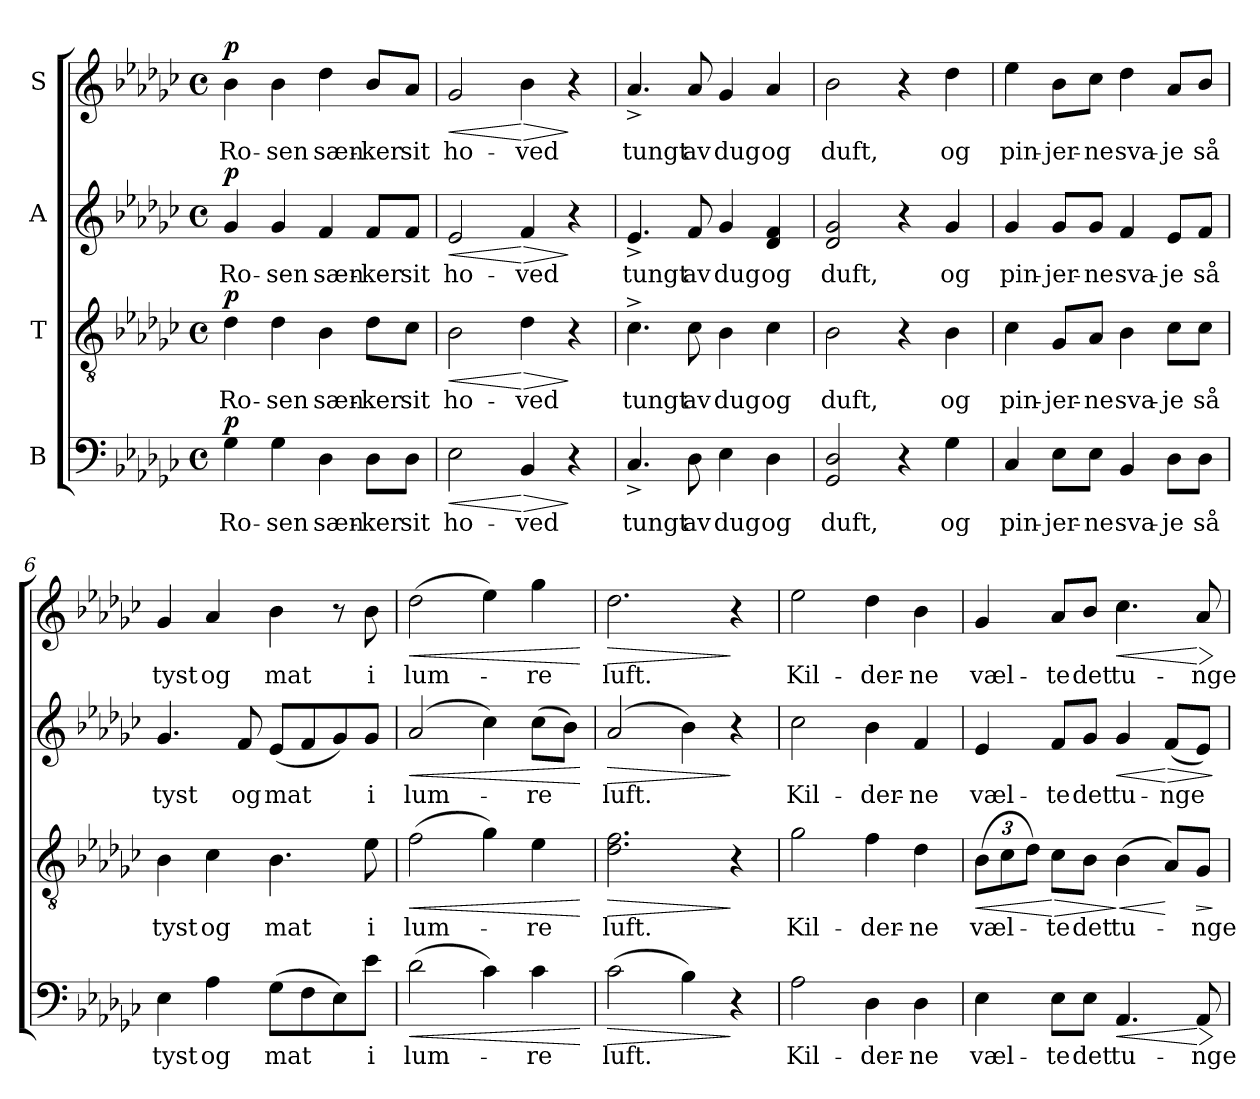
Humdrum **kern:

**kern	**text	**dynam	**kern	**text	**dynam	**kern	**text	**dynam	**kern	**text	**dynam
*part4	*part4	*part4	*part3	*part3	*part3	*part2	*part2	*part2	*part1	*part1	*part1
*staff4	*staff4	*staff4	*staff3	*staff3	*staff3	*staff2	*staff2	*staff2	*staff1	*staff1	*staff1
*I"B	*	*	*I"T	*	*	*I"A	*	*	*I"S	*	*
*clefF4	*	*	*clefGv2	*	*	*clefG2	*	*	*clefG2	*	*
*k[b-e-a-d-g-c-]	*	*	*k[b-e-a-d-g-c-]	*	*	*k[b-e-a-d-g-c-]	*	*	*k[b-e-a-d-g-c-]	*	*
*G-:	*	*	*G-:	*	*	*G-:	*	*	*G-:	*	*
*M4/4	*	*	*M4/4	*	*	*M4/4	*	*	*M4/4	*	*
*met(c)	*	*	*met(c)	*	*	*met(c)	*	*	*met(c)	*	*
=1	=1	=1	=1	=1	=1	=1	=1	=1	=1	=1	=1
!	!LO:LY:b	!LO:DY:a	!	!LO:LY:b	!LO:DY:a	!	!LO:LY:b	!LO:DY:a	!	!LO:LY:b	!LO:DY:a
4G-\	Ro-	p	4d-\	Ro-	p	4g-/	Ro-	p	4b-\	Ro-	p
!	!LO:LY:b	!	!	!LO:LY:b	!	!	!LO:LY:b	!	!	!LO:LY:b	!
4G-\	-sen	.	4d-\	-sen	.	4g-/	-sen	.	4b-\	-sen	.
!	!LO:LY:b	!	!	!LO:LY:b	!	!	!LO:LY:b	!	!	!LO:LY:b	!
4D-\	sæn-	.	4B-\	sæn-	.	4f/	sæn-	.	4dd-\	sæn-	.
!	!LO:LY:b	!	!	!LO:LY:b	!	!	!LO:LY:b	!	!	!LO:LY:b	!
8D-\L	-ker	.	8d-\L	-ker	.	8f/L	-ker	.	8b-/L	-ker	.
!	!LO:LY:b	!	!	!LO:LY:b	!	!	!LO:LY:b	!	!	!LO:LY:b	!
8D-\J	sit	.	8c-\J	sit	.	8f/J	sit	.	8a-/J	sit	.
=2	=2	=2	=2	=2	=2	=2	=2	=2	=2	=2	=2
!	!LO:LY:b	!LO:HP:b	!	!LO:LY:b	!LO:HP:b	!	!LO:LY:b	!LO:HP:b	!	!LO:LY:b	!LO:HP:b
2E-\	ho-	<	2B-\	ho-	<	2e-/	ho-	<	2g-/	ho-	<
!	!LO:LY:b	!LO:HP:n=1:b	!	!LO:LY:b	!LO:HP:n=1:b	!	!LO:LY:b	!LO:HP:n=1:b	!	!LO:LY:b	!LO:HP:n=1:b
4BB-/	-ved	[ >	4d-\	-ved	[ >	4f/	-ved	[ >	4b-\	-ved	[ >
4r	.	]	4r	.	]	4r	.	]	4r	.	]
=3	=3	=3	=3	=3	=3	=3	=3	=3	=3	=3	=3
!	!LO:LY:b	!	!	!LO:LY:b	!	!	!LO:LY:b	!	!	!LO:LY:b	!
4.C-^>/	tungt	.	4.c-^>\	tungt	.	4.e-^>/	tungt	.	4.a-^>/	tungt	.
!	!LO:LY:b	!	!	!LO:LY:b	!	!	!LO:LY:b	!	!	!LO:LY:b	!
8D-\	av	.	8c-\	av	.	8f/	av	.	8a-/	av	.
!	!LO:LY:b	!	!	!LO:LY:b	!	!	!LO:LY:b	!	!	!LO:LY:b	!
4E-\	dug	.	4B-\	dug	.	4g-/	dug	.	4g-/	dug	.
!	!LO:LY:b	!	!	!LO:LY:b	!	!	!LO:LY:b	!	!	!LO:LY:b	!
4D-\	og	.	4c-\	og	.	4d-/ 4f/	og	.	4a-/	og	.
=4	=4	=4	=4	=4	=4	=4	=4	=4	=4	=4	=4
!	!LO:LY:b	!	!	!LO:LY:b	!	!	!LO:LY:b	!	!	!LO:LY:b	!
2GG-/ 2D-/	duft,	.	2B-\	duft,	.	2d-/ 2g-/	duft,	.	2b-\	duft,	.
4r	.	.	4r	.	.	4r	.	.	4r	.	.
!	!LO:LY:b	!	!	!LO:LY:b	!	!	!LO:LY:b	!	!	!LO:LY:b	!
4G-\	og	.	4B-\	og	.	4g-/	og	.	4dd-\	og	.
=5	=5	=5	=5	=5	=5	=5	=5	=5	=5	=5	=5
!	!LO:LY:b	!	!	!LO:LY:b	!	!	!LO:LY:b	!	!	!LO:LY:b	!
4C-/	pin-	.	4c-\	pin-	.	4g-/	pin-	.	4ee-\	pin-	.
!	!LO:LY:b	!	!	!LO:LY:b	!	!	!LO:LY:b	!	!	!LO:LY:b	!
8E-\L	-jer-	.	8G-/L	-jer-	.	8g-/L	-jer-	.	8b-\L	-jer-	.
!	!LO:LY:b	!	!	!LO:LY:b	!	!	!LO:LY:b	!	!	!LO:LY:b	!
8E-\J	-ne	.	8A-/J	-ne	.	8g-/J	-ne	.	8cc-\J	-ne	.
!	!LO:LY:b	!	!	!LO:LY:b	!	!	!LO:LY:b	!	!	!LO:LY:b	!
4BB-/	sva-	.	4B-\	sva-	.	4f/	sva-	.	4dd-\	sva-	.
!	!LO:LY:b	!	!	!LO:LY:b	!	!	!LO:LY:b	!	!	!LO:LY:b	!
8D-\L	-je	.	8c-\L	-je	.	8e-/L	-je	.	8a-/L	-je	.
!	!LO:LY:b	!	!	!LO:LY:b	!	!	!LO:LY:b	!	!	!LO:LY:b	!
8D-\J	så	.	8c-\J	så	.	8f/J	så	.	8b-/J	så	.
!!LO:LB:g=z
=6	=6	=6	=6	=6	=6	=6	=6	=6	=6	=6	=6
!	!LO:LY:b	!	!	!LO:LY:b	!	!	!LO:LY:b	!	!	!LO:LY:b	!
4E-\	tyst	.	4B-\	tyst	.	4.g-/	tyst	.	4g-/	tyst	.
!	!LO:LY:b	!	!	!LO:LY:b	!	!	!	!	!	!LO:LY:b	!
4A-\	og	.	4c-\	og	.	.	.	.	4a-/	og	.
!	!	!	!	!	!	!	!LO:LY:b	!	!	!	!
.	.	.	.	.	.	8f/	og	.	.	.	.
!	!LO:LY:b	!	!	!LO:LY:b	!	!	!LO:LY:b	!	!	!LO:LY:b	!
(>8G-\L	mat	.	4.B-\	mat	.	(<8e-/L	mat	.	4b-\	mat	.
8F\	.	.	.	.	.	8f/	.	.	.	.	.
8E-\)	.	.	.	.	.	8g-/)	.	.	8r	.	.
!	!LO:LY:b	!	!	!LO:LY:b	!	!	!LO:LY:b	!	!	!LO:LY:b	!
8e-\J	i	.	8e-\	i	.	8g-/J	i	.	8b-\	i	.
=7	=7	=7	=7	=7	=7	=7	=7	=7	=7	=7	=7
!	!LO:LY:b	!LO:HP:b	!	!LO:LY:b	!LO:HP:b	!	!LO:LY:b	!LO:HP:b	!	!LO:LY:b	!LO:HP:b
(>2d-\	lum-	<	(>2f\	lum-	<	(>2a-/	lum-	<	(>2dd-\	lum-	<
4c-\)	.	.	4g-\)	.	.	4cc-\)	.	.	4ee-\)	.	.
!	!LO:LY:b	!	!	!LO:LY:b	!	!	!LO:LY:b	!	!	!LO:LY:b	!
4c-\	-re	.	4e-\	-re	.	(>8cc-\L	-re	.	4gg-\	-re	.
.	.	.	.	.	.	8b-\J)	.	.	.	.	.
.	.	[	.	.	[	.	.	[	.	.	[
=8	=8	=8	=8	=8	=8	=8	=8	=8	=8	=8	=8
!	!LO:LY:b	!LO:HP:b	!	!LO:LY:b	!LO:HP:b	!	!LO:LY:b	!LO:HP:b	!	!LO:LY:b	!LO:HP:b
(>2c-\	luft.	>	2.d-\ 2.f\	luft.	>	(>2a-/	luft.	>	2.dd-\	luft.	>
4B-\)	.	.	.	.	.	4b-\)	.	.	.	.	.
4r	.	]	4r	.	]	4r	.	]	4r	.	]
=9	=9	=9	=9	=9	=9	=9	=9	=9	=9	=9	=9
!	!LO:LY:b	!	!	!LO:LY:b	!	!	!LO:LY:b	!	!	!LO:LY:b	!
2A-\	Kil-	.	2g-\	Kil-	.	2cc-\	Kil-	.	2ee-\	Kil-	.
!	!LO:LY:b	!	!	!LO:LY:b	!	!	!LO:LY:b	!	!	!LO:LY:b	!
4D-\	-der-	.	4f\	-der-	.	4b-\	-der-	.	4dd-\	-der-	.
!	!LO:LY:b	!	!	!LO:LY:b	!	!	!LO:LY:b	!	!	!LO:LY:b	!
4D-\	-ne	.	4d-\	-ne	.	4f/	-ne	.	4b-\	-ne	.
=10	=10	=10	=10	=10	=10	=10	=10	=10	=10	=10	=10
!	!LO:LY:b	!	!	!LO:LY:b	!LO:HP:b	!	!LO:LY:b	!	!	!LO:LY:b	!
4E-\	væl-	.	(>12B-\L	væl-	<	4e-/	væl-	.	4g-/	væl-	.
.	.	.	12c-\	.	.	.	.	.	.	.	.
.	.	.	12d-\J)	.	.	.	.	.	.	.	.
!	!LO:LY:b	!	!	!LO:LY:b	!LO:HP:n=1:b	!	!LO:LY:b	!	!	!LO:LY:b	!
8E-\L	-te	.	8c-\L	-te	[ >	8f/L	-te	.	8a-/L	-te	.
!	!LO:LY:b	!	!	!LO:LY:b	!	!	!LO:LY:b	!	!	!LO:LY:b	!
8E-\J	det	.	8B-\J	det	.	8g-/J	det	.	8b-/J	det	.
!	!LO:LY:b	!LO:HP:b	!	!LO:LY:b	!LO:HP:n=1:b	!	!LO:LY:b	!LO:HP:b	!	!LO:LY:b	!LO:HP:b
4.AA-/	tu-	<	(>4B-\	tu-	] <	4g-/	tu-	<	4.cc-\	tu-	<
!	!	!	!	!	!	!	!LO:LY:b	!LO:HP:n=1:b	!	!	!
.	.	.	8A-/L)	.	[	(<8f/L	-nge	[ >	.	.	.
!	!LO:LY:b	!LO:HP:n=1:b	!	!LO:LY:b	!LO:HP:b	!	!	!	!	!LO:LY:b	!LO:HP:n=1:b
8AA-/	-nge	[ >	8G-/J	-nge	>	8e-/J)	.	.	8a-/	-nge	[ >
.	.	]	.	.	]	.	.	]	.	.	]
=	=	=	=	=	=	=	=	=	=	=	=
*-	*-	*-	*-	*-	*-	*-	*-	*-	*-	*-	*-
